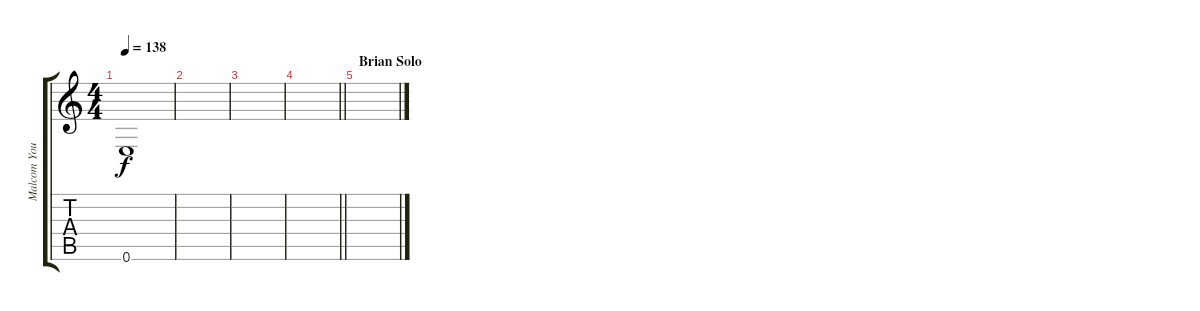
\track ("Malcom Young" "Malcom You") {instrument overdrivenguitar}
\staff {score tabs}
\tuning (E4 B3 G3 D3 A2 E2) {hide}
\ts (4 4)
\tempo 138
\clef g2
\ks c
0.6{t}.1{dy f} |
|
|
\barLineRight lightlight
|
\section ("" "Brian Solo")
